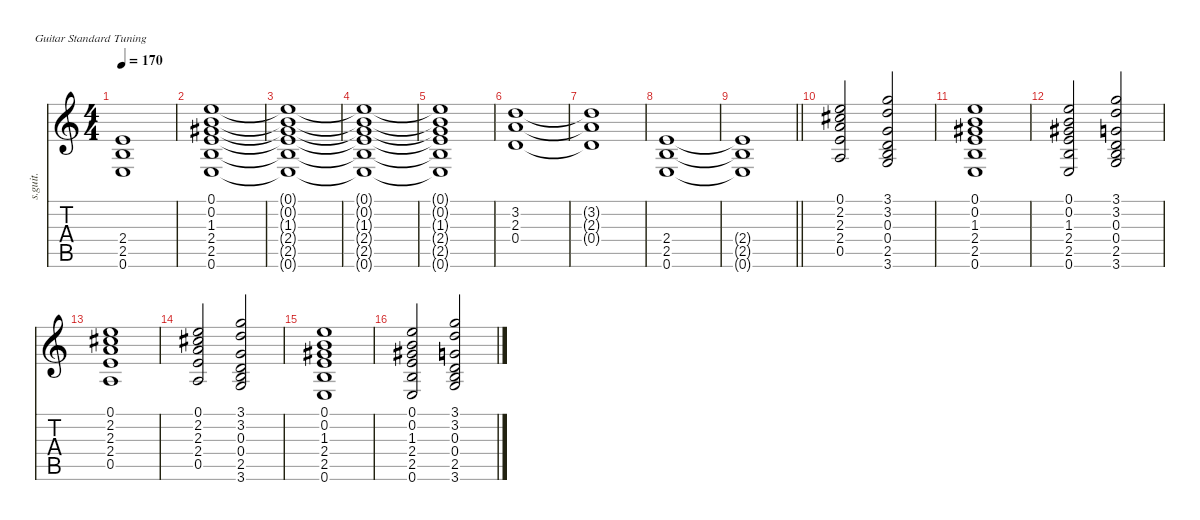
\defaultSystemsLayout 4
\hideDynamics
\bracketExtendMode nobrackets
\otherSystemsTrackNameOrientation horizontal
\track ("Rhythm Guitar" "s.guit.") {instrument acousticguitarsteel}
\staff {score tabs}
\tuning (E4 B3 G3 D3 A2 E2)
\ts (4 4)
\tempo 170
\clef g2
\ks c
(2.4{t} 2.5{t} 0.6{t}).1{dy f beam Up} |
(0.1 0.2 1.3{acc #} 2.4 2.5 0.6).1{dy mf beam Up} |
(0.1{t} 0.2{t} 1.3{t acc #} 2.4{t} 2.5{t} 0.6{t}).1{dy f beam Up} |
(0.1{t} 0.2{t} 1.3{t acc #} 2.4{t} 2.5{t} 0.6{t}).1{beam Up} |
(0.1{t} 0.2{t} 1.3{t acc #} 2.4{t} 2.5{t} 0.6{t}).1{beam Up} |
(3.2 2.3 0.4).1{dy mf beam Up} |
(3.2{t} 2.3{t} 0.4{t}).1{dy f beam Up} |
(2.4 2.5 0.6).1{dy mf beam Up} |
\barLineRight lightlight
(2.4{t} 2.5{t} 0.6{t}).1{dy f beam Up} |
(0.1 2.2{acc #} 2.3 2.4 0.5).2{beam Up} (3.1 3.2 0.3 0.4 2.5 3.6).2{beam Up} |
(0.1 0.2 1.3{acc #} 2.4 2.5 0.6).1{beam Up} |
(0.1 0.2 1.3{acc #} 2.4 2.5 0.6).2{beam Up} (3.1 3.2 0.3 0.4 2.5 3.6).2{beam Up} |
(0.1 2.2{acc #} 2.3 2.4 0.5).1{beam Up} |
(0.1 2.2{acc #} 2.3 2.4 0.5).2{beam Up} (3.1 3.2 0.3 0.4 2.5 3.6).2{beam Up} |
(0.1 0.2 1.3{acc #} 2.4 2.5 0.6).1{beam Up} |
(0.1 0.2 1.3{acc #} 2.4 2.5 0.6).2{beam Up} (3.1 3.2 0.3 0.4 2.5 3.6).2{beam Up}
